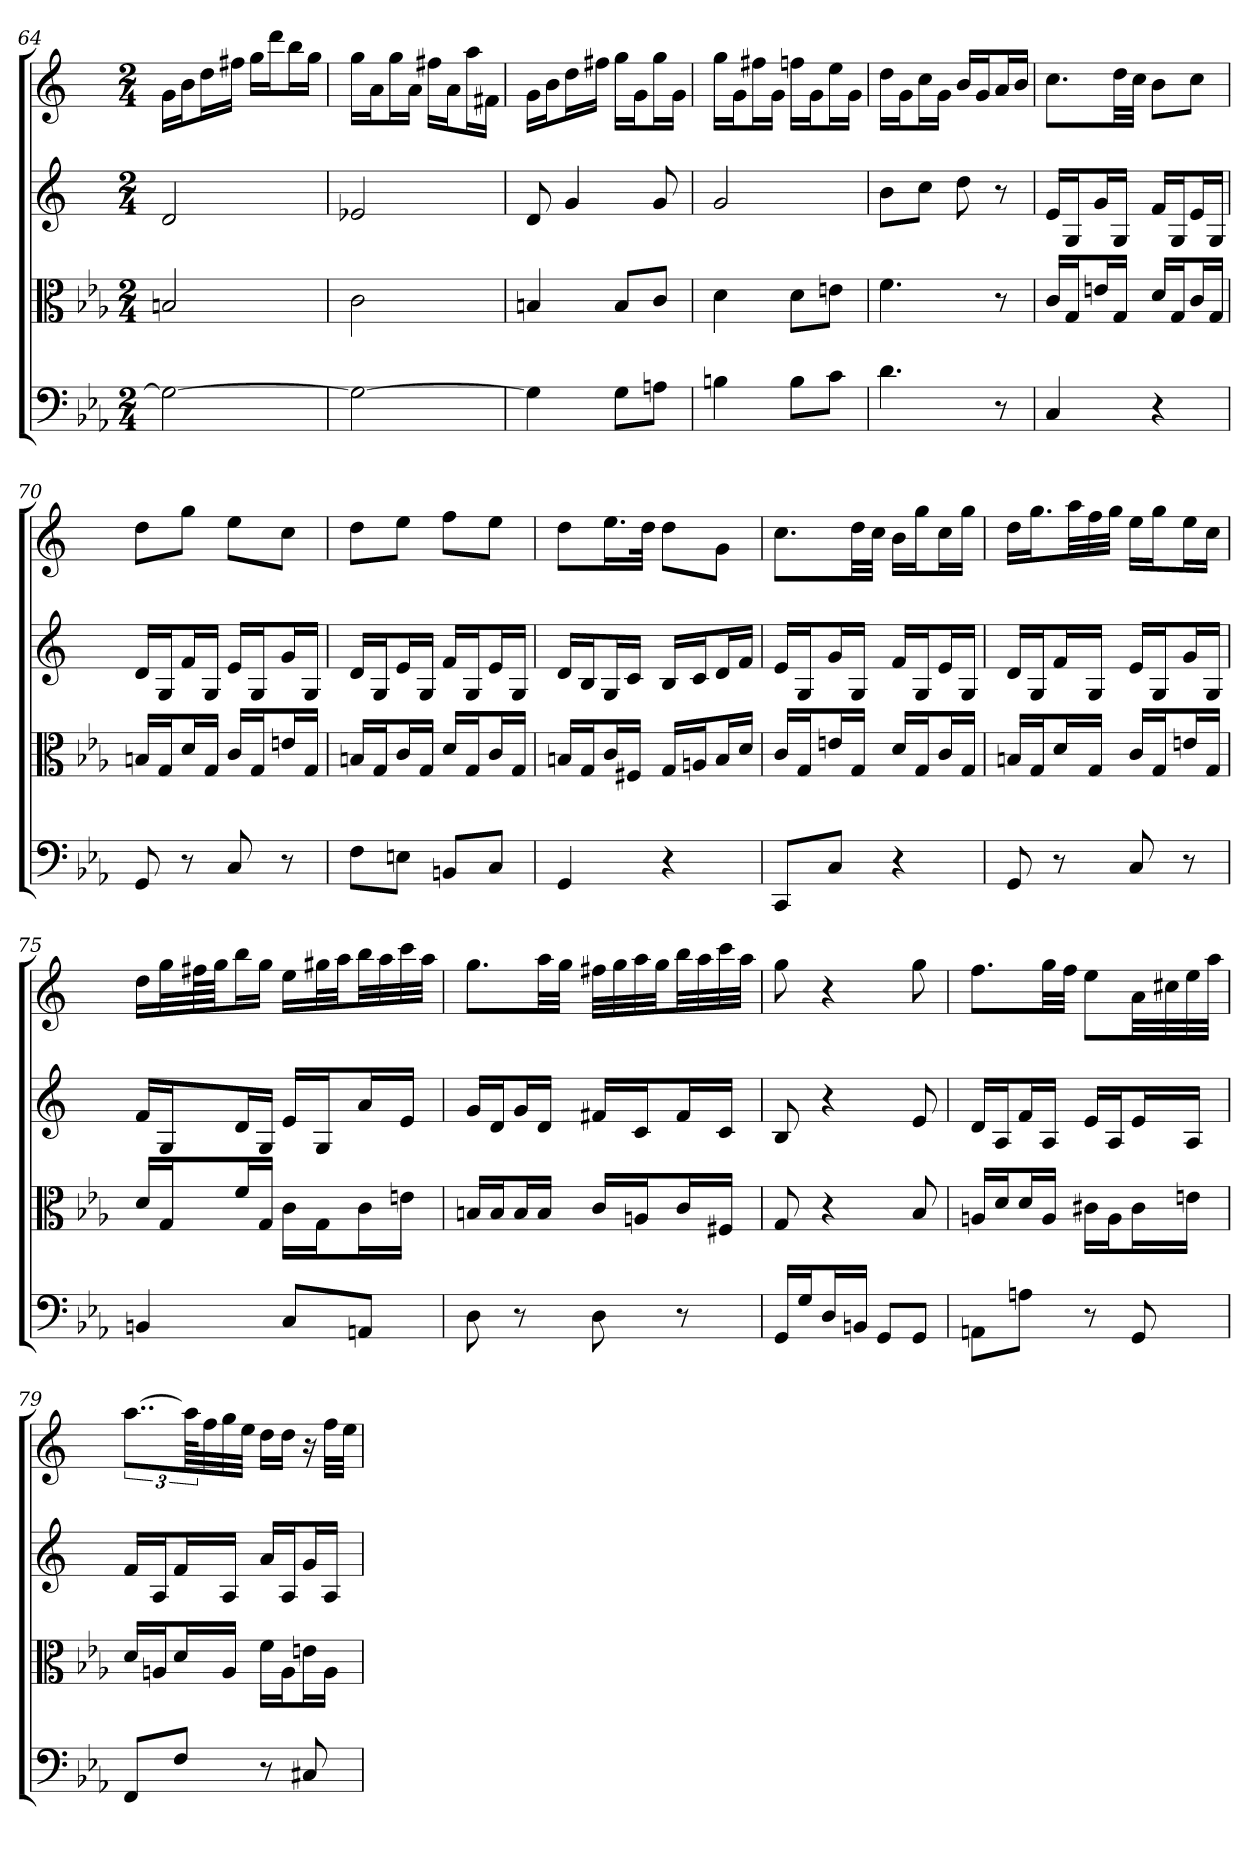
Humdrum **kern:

**kern	**kern	**kern	**kern
*part4	*part3	*part2	*part1
*staff4	*staff3	*staff2	*staff1
*clefF4	*clefC3	*	*
*k[b-e-a-]	*k[b-e-a-]	*k[]	*k[]
*	*	*C:	*C:
*M2/4	*M2/4	*M2/4	*M2/4
=64	=64	=64	=64
2G_	2Bn	2d	16gLL
.	.	.	16bJ
.	.	.	16ddL
.	.	.	16ff#XJJ
.	.	.	16ggLL
.	.	.	16dddJ
.	.	.	16bbL
.	.	.	16ggJJ
=65	=65	=65	=65
2G_	2c	2e-X	16ggLL
.	.	.	16aJ
.	.	.	16ggL
.	.	.	16aJJ
.	.	.	16ff#XLL
.	.	.	16aJ
.	.	.	16aaL
.	.	.	16f#XJJ
=66	=66	=66	=66
4G]	4Bn	8d	16gLL
.	.	.	16bJ
.	.	4g	16ddL
.	.	.	16ff#XJJ
8G\L	8B/L	.	16ggLL
.	.	.	16gJ
8An\J	8c/J	8g	16ggL
.	.	.	16gJJ
=67	=67	=67	=67
4Bn	4d	2g	16ggLL
.	.	.	16gJ
.	.	.	16ff#XL
.	.	.	16gJJ
8B\L	8d\L	.	16ffnLL
.	.	.	16gJ
8c\J	8en\J	.	16eeL
.	.	.	16gJJ
=68	=68	=68	=68
4.d	4.f	8bL	16ddLL
.	.	.	16gJ
.	.	8ccJ	16ccL
.	.	.	16gJJ
.	.	8dd	16bLL
.	.	.	16gJ
8r	8r	8r	16aL
.	.	.	16bJJ
=69	=69	=69	=69
4C	16c/LL	16eLL	8.ccL
.	16G/J	16GJ	.
.	16en/L	16gL	.
.	16G/JJ	16GJJ	32ddLL
.	.	.	32ccJJJ
4r	16d/LL	16fLL	8bL
.	16G/J	16GJ	.
.	16c/L	16eL	8ccJ
.	16G/JJ	16GJJ	.
=70	=70	=70	=70
8GG	16Bn/LL	16dLL	8ddL
.	16G/J	16GJ	.
8r	16d/L	16fL	8ggJ
.	16G/JJ	16GJJ	.
8C	16c/LL	16eLL	8eeL
.	16G/J	16GJ	.
8r	16en/L	16gL	8ccJ
.	16G/JJ	16GJJ	.
=71	=71	=71	=71
8F\L	16Bn/LL	16dLL	8ddL
.	16G/J	16GJ	.
8En\J	16c/L	16eL	8eeJ
.	16G/JJ	16GJJ	.
8BBn/L	16d/LL	16fLL	8ffL
.	16G/J	16GJ	.
8C/J	16c/L	16eL	8eeJ
.	16G/JJ	16GJJ	.
=72	=72	=72	=72
4GG	16Bn/LL	16dLL	8ddL
.	16G/J	16BJ	.
.	16c/L	16GL	16.eeL
.	16F#X/JJ	16cJJ	.
.	.	.	32ddJJk
4r	16G/LL	16BLL	8ddL
.	16An/J	16cJ	.
.	16B/L	16dL	8gJ
.	16d/JJ	16fJJ	.
=73	=73	=73	=73
8CC/L	16c/LL	16eLL	8.ccL
.	16G/J	16GJ	.
8C/J	16en/L	16gL	.
.	16G/JJ	16GJJ	32ddLL
.	.	.	32ccJJJ
4r	16d/LL	16fLL	16bLL
.	16G/J	16GJ	16ggJ
.	16c/L	16eL	16ccL
.	16G/JJ	16GJJ	16ggJJ
=74	=74	=74	=74
8GG	16Bn/LL	16dLL	16ddLL
.	16G/J	16GJ	16.ggJ
8r	16d/L	16fL	.
.	.	.	32aaLL
.	16G/JJ	16GJJ	32ff
.	.	.	32ggJJJ
8C	16c/LL	16eLL	16eeLL
.	16G/J	16GJ	16ggJ
8r	16en/L	16gL	16eeL
.	16G/JJ	16GJJ	16ccJJ
=75	=75	=75	=75
4BBn	16d/LL	16fLL	16ddLL
.	16G/J	16GJ	32ggL
.	.	.	64ff#XL
.	.	.	64ggJJJ
.	16f/L	16dL	16bbL
.	16G/JJ	16GJJ	16ggJJ
8C/L	16c\LL	16eLL	16eeLL
.	16G\J	16GJ	32gg#XL
.	.	.	32aaJJ
8AAn/J	16c\L	16aL	32bbLL
.	.	.	32aa
.	16en\JJ	16eJJ	32ccc
.	.	.	32aaJJJ
=76	=76	=76	=76
8D	16Bn/LL	16gLL	8.ggL
.	16B/J	16dJ	.
8r	16B/L	16gL	.
.	16B/JJ	16dJJ	32aaLL
.	.	.	32ggJJJ
8D	16c/LL	16f#XLL	32ff#XLLL
.	.	.	32gg
.	16An/J	16cJ	32aa
.	.	.	32ggJJ
8r	16c/L	16f#L	32bbLL
.	.	.	32aa
.	16F#X/JJ	16cJJ	32ccc
.	.	.	32aaJJJ
=77	=77	=77	=77
16GG/LL	8G	8B	8gg
16G/J	.	.	.
16D/L	4r	4r	4r
16BBn/JJ	.	.	.
8GG/L	.	.	.
8GG/J	8B-	8e	8gg
=78	=78	=78	=78
8AAn\L	16An/LL	16dLL	8.ffL
.	16d/J	16AJ	.
8An\J	16d/L	16fL	.
.	16A/JJ	16AJJ	32ggLL
.	.	.	32ffJJJ
8r	16c#X\LL	16eLL	8eeL
.	16A\J	16AJ	.
8GG	16c#\L	16eL	32aLL
.	.	.	32cc#X
.	16en\JJ	16AJJ	32ee
.	.	.	32aaJJJ
=79	=79	=79	=79
8FF/L	16d/LL	16fLL	[12..aaL
.	16An/J	16AJ	.
8F/J	16d/L	16fL	.
.	.	.	96aaKLL]
.	.	.	32ff
.	16A/JJ	16AJJ	32gg
.	.	.	32eeJJJ
8r	16f\LL	16aLL	16ddLL
.	16A\J	16AJ	16ddJJ
8C#X	16en\L	16gL	16r
.	16A\JJ	16AJJ	32ffLLL
.	.	.	32eeJJJ
=	=	=	=
*-	*-	*-	*-
